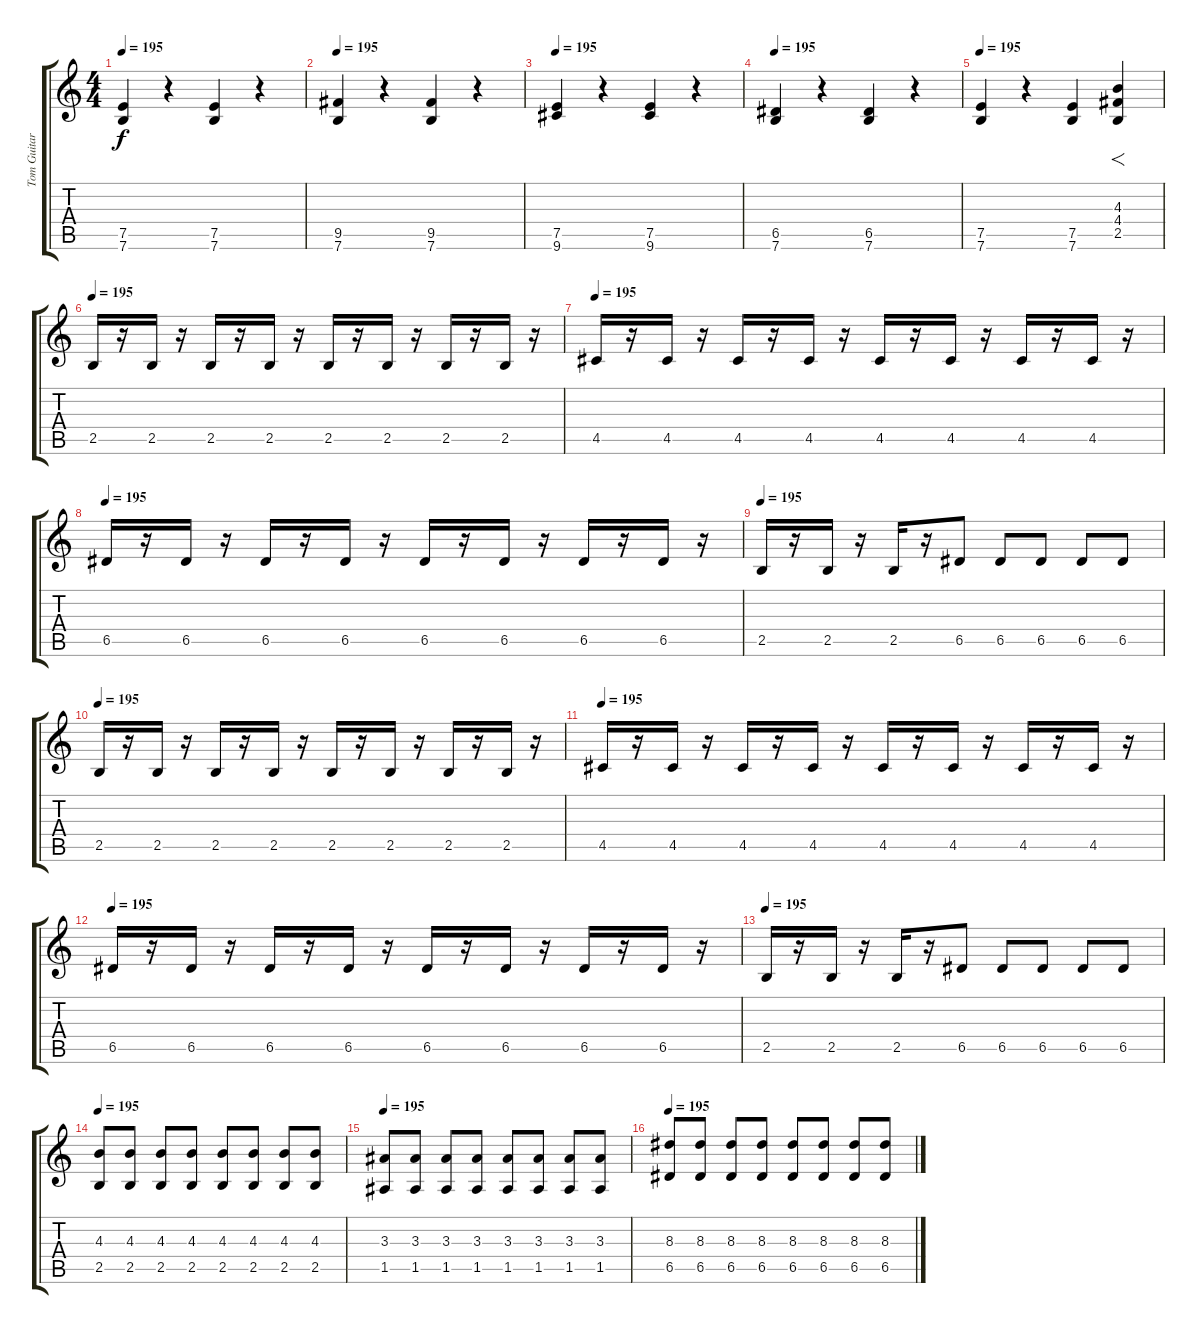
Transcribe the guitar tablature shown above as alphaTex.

\track ("Tom Guitar 1" "Tom Guitar") {instrument distortionguitar}
\staff {score tabs}
\tuning (E4 B3 G3 D3 A2 E2) {hide}
\ts (4 4)
\tempo 195
\clef g2
\ks c
(7.5 7.6).4{dy f} r.4 (7.5 7.6).4 r.4 |
\tempo 195
(9.5 7.6).4{instrument electricguitarclean} r.4 (9.5 7.6).4 r.4 |
\tempo 195
(7.5 9.6).4 r.4 (7.5 9.6).4 r.4 |
\tempo 195
(6.5 7.6).4 r.4 (6.5 7.6).4 r.4 |
\tempo 195
(7.5 7.6).4{instrument electricguitarclean} r.4 (7.5 7.6).4 (4.3 4.4 2.5).4{f instrument distortionguitar} |
\tempo 195
2.5.16 r.16 2.5.16 r.16 2.5.16 r.16 2.5.16 r.16 2.5.16 r.16 2.5.16 r.16 2.5.16 r.16 2.5.16 r.16 |
\tempo 195
4.5.16 r.16 4.5.16 r.16 4.5.16 r.16 4.5.16 r.16 4.5.16 r.16 4.5.16 r.16 4.5.16 r.16 4.5.16 r.16 |
\tempo 195
6.5.16 r.16 6.5.16 r.16 6.5.16 r.16 6.5.16 r.16 6.5.16 r.16 6.5.16 r.16 6.5.16 r.16 6.5.16 r.16 |
\tempo 195
2.5.16 r.16 2.5.16 r.16 2.5.16 r.16 6.5.8 6.5.8 6.5.8 6.5.8 6.5.8 |
\tempo 195
2.5.16 r.16 2.5.16 r.16 2.5.16 r.16 2.5.16 r.16 2.5.16 r.16 2.5.16 r.16 2.5.16 r.16 2.5.16 r.16 |
\tempo 195
4.5.16 r.16 4.5.16 r.16 4.5.16 r.16 4.5.16 r.16 4.5.16 r.16 4.5.16 r.16 4.5.16 r.16 4.5.16 r.16 |
\tempo 195
6.5.16 r.16 6.5.16 r.16 6.5.16 r.16 6.5.16 r.16 6.5.16 r.16 6.5.16 r.16 6.5.16 r.16 6.5.16 r.16 |
\tempo 195
2.5.16 r.16 2.5.16 r.16 2.5.16 r.16 6.5.8 6.5.8 6.5.8 6.5.8 6.5.8 |
\tempo 195
(4.3 2.5).8 (4.3 2.5).8 (4.3 2.5).8 (4.3 2.5).8 (4.3 2.5).8 (4.3 2.5).8 (4.3 2.5).8 (4.3 2.5).8 |
\tempo 195
(3.3 1.5).8 (3.3 1.5).8 (3.3 1.5).8 (3.3 1.5).8 (3.3 1.5).8 (3.3 1.5).8 (3.3 1.5).8 (3.3 1.5).8 |
\tempo 195
(8.3 6.5).8 (8.3 6.5).8 (8.3 6.5).8 (8.3 6.5).8 (8.3 6.5).8 (8.3 6.5).8 (8.3 6.5).8 (8.3 6.5).8
